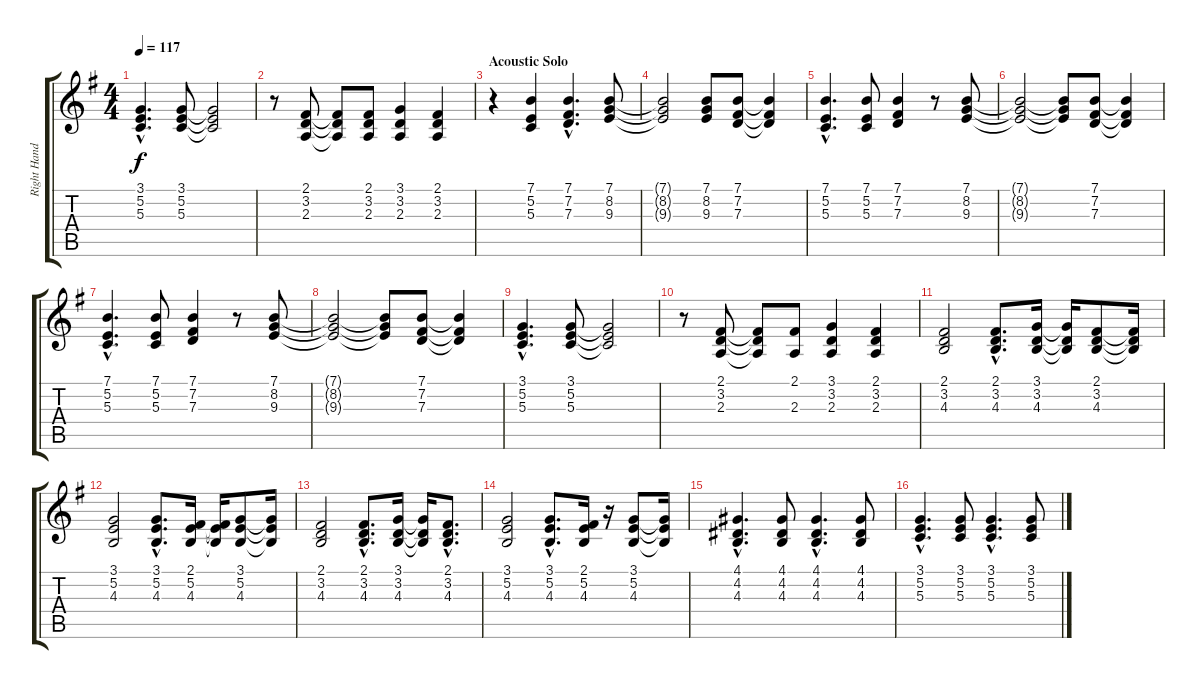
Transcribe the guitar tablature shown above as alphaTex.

\track ("Right Hand" "Right Hand") {instrument brightacousticpiano}
\staff {score tabs}
\tuning (E4 B3 G3 D3 A2 E2) {hide}
\ts (4 4)
\tempo 117
\clef g2
\ks g
(3.1{hac} 5.2{hac} 5.3{hac}).4{d dy f} (3.1 5.2 5.3).8 (3.1{t} 5.2{t} 5.3{t}).2 |
r.8 (2.1 3.2 2.3).8 (2.1{t} 3.2{t} 2.3{t}).8 (2.1 3.2 2.3).8 (3.1 3.2 2.3).4 (2.1 3.2 2.3).4 |
\section ("" "Acoustic Solo")
r.4 (7.1 5.2 5.3).4 (7.1{hac} 7.2{hac} 7.3{hac}).4{d} (7.1 8.2 9.3).8 |
(7.1{t} 8.2{t} 9.3{t}).2 (7.1 8.2 9.3).8 (7.1 7.2 7.3).8 (7.1{t} 7.2{t} 7.3{t}).4 |
(7.1{hac} 5.2{hac} 5.3{hac}).4{d} (7.1 5.2 5.3).8 (7.1 7.2 7.3).4 r.8 (7.1 8.2 9.3).8 |
(7.1{t} 8.2{t} 9.3{t}).2 (7.1{t} 8.2{t} 9.3{t}).8 (7.1 7.2 7.3).8 (7.1{t} 7.2{t} 7.3{t}).4 |
(7.1{hac} 5.2{hac} 5.3{hac}).4{d} (7.1 5.2 5.3).8 (7.1 7.2 7.3).4 r.8 (7.1 8.2 9.3).8 |
(7.1{t} 8.2{t} 9.3{t}).2 (7.1{t} 8.2{t} 9.3{t}).8 (7.1 7.2 7.3).8 (7.1{t} 7.2{t} 7.3{t}).4 |
(3.1{hac} 5.2{hac} 5.3{hac}).4{d} (3.1 5.2 5.3).8 (3.1{t} 5.2{t} 5.3{t}).2 |
r.8 (2.1 3.2 2.3).8 (2.1{t} 3.2{t} 2.3{t}).8 (2.1 2.3).8 (3.1 3.2 2.3).4 (2.1 3.2 2.3).4 |
(2.1 3.2 4.3).2 (2.1{hac} 3.2{hac} 4.3{hac}).8{d} (3.1 3.2 4.3).16 (3.1{t} 3.2{t} 4.3{t}).16 (2.1 3.2 4.3).8 (2.1{t} 3.2{t} 4.3{t}).16 |
(3.1 5.2 4.3).2 (3.1{hac} 5.2{hac} 4.3{hac}).8{d} (2.1 5.2 4.3).16 (2.1{t} 5.2{t} 4.3{t}).16 (3.1 5.2 4.3).8 (3.1{t} 5.2{t} 4.3{t}).16 |
(2.1 3.2 4.3).2 (2.1{hac} 3.2{hac} 4.3{hac}).8{d} (3.1 3.2 4.3).16 (3.1{t} 3.2{t} 4.3{t}).16 (2.1{hac} 3.2{hac} 4.3{hac}).8{d} |
(3.1 5.2 4.3).2 (3.1{hac} 5.2{hac} 4.3{hac}).8{d} (2.1 5.2 4.3).16 r.16 (3.1 5.2 4.3).8 (3.1{t} 5.2{t} 4.3{t}).16 |
(4.1{hac} 4.2{hac} 4.3{hac}).4{d} (4.1 4.2 4.3).8 (4.1{hac} 4.2{hac} 4.3{hac}).4{d} (4.1 4.2 4.3).8 |
(3.1{hac} 5.2{hac} 5.3{hac}).4{d} (3.1 5.2 5.3).8 (3.1{hac} 5.2{hac} 5.3{hac}).4{d} (3.1 5.2 5.3).8
